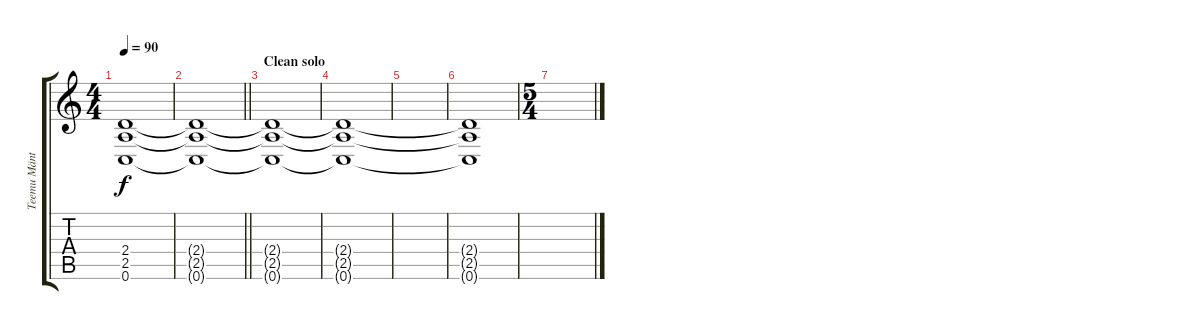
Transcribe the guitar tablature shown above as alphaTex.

\track ("Teemu Mäntysaari" "Teemu Mänt") {instrument distortionguitar}
\staff {score tabs}
\tuning (D4 A3 F3 C3 G2 C2) {hide}
\ts (4 4)
\tempo 90
\clef g2
\ks c
(2.4{t} 2.5{t} 0.6{t}).1{dy f} |
\barLineRight lightlight
(2.4{t} 2.5{t} 0.6{t}).1 |
\section ("" "Clean solo")
(2.4{t} 2.5{t} 0.6{t}).1 |
(2.4{t} 2.5{t} 0.6{t}).1{volume 0} |
|
(2.4{t} 2.5{t} 0.6{t}).1 |
\ts (5 4)
